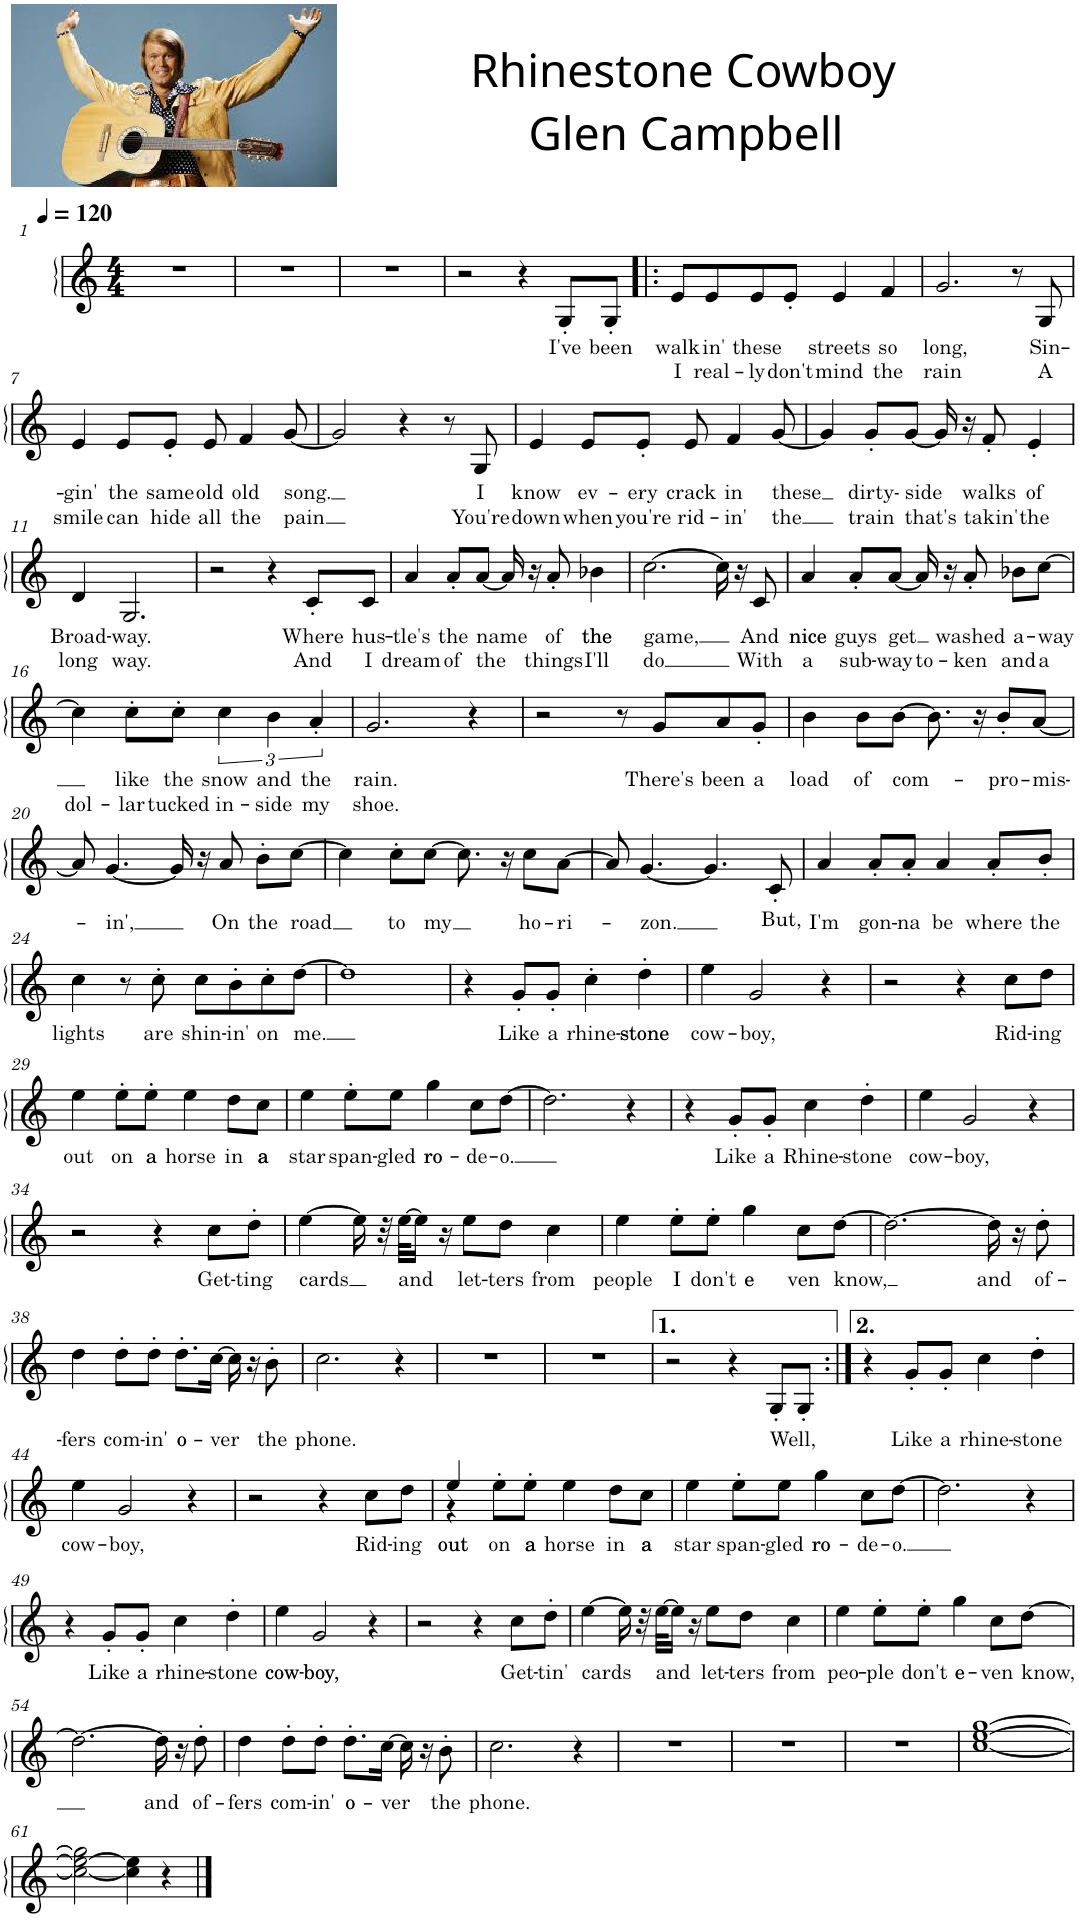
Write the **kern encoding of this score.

**kern	**text	**text
*part1	*part1	*part1
*staff1	*staff1	*staff1
*I"M	*	*
*I'M	*	*
*clefG2	*	*
*k[]	*	*
*M4/4	*	*
*MM120	*	*
=1	=1	=1
1r	.	.
=2	=2	=2
1r	.	.
=3	=3	=3
1r	.	.
=4	=4	=4
2r	.	.
4r	.	.
!	!LO:LY:b	!
8G'/L	I've	.
!	!LO:LY:b	!
8G'/J	been	.
=5!|:	=5!|:	=5!|:
!	!LO:LY:b	!LO:LY:b
8e/L	walk	I
!	!LO:LY:b	!LO:LY:b
8e/	in'	real-
!	!LO:LY:b	!LO:LY:b
8e/	these	-ly
!	!	!LO:LY:b
8e'/J	.	don't
!	!LO:LY:b	!LO:LY:b
4e/	streets	mind
!	!LO:LY:b	!LO:LY:b
4f/	so	the
=6	=6	=6
!	!LO:LY:b	!LO:LY:b
2.g/	long,	rain
8r	.	.
!	!LO:LY:b	!LO:LY:b
8G/	Sin-	A
!!LO:LB:g=z
=7	=7	=7
!	!LO:LY:b	!LO:LY:b
4e/	-gin'	smile
!	!LO:LY:b	!LO:LY:b
8e/L	the	can
!	!LO:LY:b	!LO:LY:b
8e'/J	same	hide
!	!LO:LY:b	!LO:LY:b
8e/	old	all
!	!LO:LY:b	!LO:LY:b
4f/	old	the
!	!LO:LY:b	!LO:LY:b
[8g/	song.	pain
=8	=8	=8
2g/]	.	.
4r	.	.
8r	.	.
!	!LO:LY:b	!LO:LY:b
8G/	I	You're
=9	=9	=9
!	!LO:LY:b	!LO:LY:b
4e/	know	down
!	!LO:LY:b	!LO:LY:b
8e/L	ev-	when
!	!LO:LY:b	!LO:LY:b
8e'/J	-ery	you're
!	!LO:LY:b	!LO:LY:b
8e/	crack	rid-
!	!LO:LY:b	!LO:LY:b
4f/	in	-in'
!	!LO:LY:b	!LO:LY:b
[8g/	these	the
=10	=10	=10
4g/]	.	.
!	!LO:LY:b	!LO:LY:b
8g'/L	dirty-	train
!	!LO:LY:b	!LO:LY:b
[8g/J	-side	that's
16g/]	.	.
16r	.	.
!	!LO:LY:b	!LO:LY:b
8f'/	walks	takin'
!	!LO:LY:b	!LO:LY:b
4e'/	of	the
!!LO:LB:g=z
=11	=11	=11
!	!LO:LY:b	!LO:LY:b
4d/	Broad-	long
!	!LO:LY:b	!LO:LY:b
2.G/	-way.	way.
=12	=12	=12
2r	.	.
4r	.	.
!	!LO:LY:b	!LO:LY:b
8c'/L	Where	And
!	!LO:LY:b	!LO:LY:b
8c/J	hus-	I
=13	=13	=13
!	!LO:LY:b	!LO:LY:b
4a/	-tle's	dream
!	!LO:LY:b	!LO:LY:b
8a'/L	the	of
!	!LO:LY:b	!LO:LY:b
[8a/J	name	the
16a/]	.	.
16r	.	.
!	!LO:LY:b	!LO:LY:b
8a'/	of	things
!	!LO:LY:b	!LO:LY:b
4b-X\	the	I'll
=14	=14	=14
!	!LO:LY:b	!LO:LY:b
[2.cc\	game,	do
16cc\]	.	.
16r	.	.
!	!LO:LY:b	!LO:LY:b
8c/	And	With
=15	=15	=15
!	!LO:LY:b	!LO:LY:b
4a/	nice	a
!	!LO:LY:b	!LO:LY:b
8a'/L	guys	sub-
!	!LO:LY:b	!LO:LY:b
[8a/J	get	-way
!	!	!LO:LY:b
16a/]	.	to-
16r	.	.
!	!LO:LY:b	!LO:LY:b
8a'/	washed	-ken
!	!LO:LY:b	!LO:LY:b
8b-X\L	a-	and
!	!LO:LY:b	!LO:LY:b
[8cc\J	-way	a
!!LO:LB:g=z
=16	=16	=16
!	!	!LO:LY:b
4cc\]	.	dol-
!	!LO:LY:b	!LO:LY:b
8cc'\L	like	-lar
!	!LO:LY:b	!LO:LY:b
8cc'\J	the	tucked
!	!LO:LY:b	!LO:LY:b
6cc\	snow	in-
!	!LO:LY:b	!LO:LY:b
6b\	and	-side
!	!LO:LY:b	!LO:LY:b
6a'/	the	my
=17	=17	=17
!	!LO:LY:b	!LO:LY:b
2.g/	rain.	shoe.
4r	.	.
=18	=18	=18
2r	.	.
8r	.	.
!	!LO:LY:b	!
8g/L	There's	.
!	!LO:LY:b	!
8a/	been	.
!	!LO:LY:b	!
8g'/J	a	.
=19	=19	=19
!	!LO:LY:b	!
4b\	load	.
!	!LO:LY:b	!
8b\L	of	.
!	!LO:LY:b	!
[8b\J	com-	.
8.b\]	.	.
16r	.	.
!	!LO:LY:b	!
8b'/L	-pro-	.
!	!LO:LY:b	!
[8a/J	-mis-	.
!!LO:LB:g=z
=20	=20	=20
8a/]	.	.
!	!LO:LY:b	!
[4.g/	-in',	.
16g/]	.	.
16r	.	.
!	!LO:LY:b	!
8a/	On	.
!	!LO:LY:b	!
8b'\L	the	.
!	!LO:LY:b	!
[8cc\J	road	.
=21	=21	=21
4cc\]	.	.
!	!LO:LY:b	!
8cc'\L	to	.
!	!LO:LY:b	!
[8cc\J	my	.
8.cc\]	.	.
16r	.	.
!	!LO:LY:b	!
8cc\L	ho-	.
!	!LO:LY:b	!
[8a\J	-ri-	.
=22	=22	=22
8a/]	.	.
!	!LO:LY:b	!
[4.g/	-zon.	.
4.g/]	.	.
!	!LO:LY:b	!
8c'/	But,	.
=23	=23	=23
!	!LO:LY:b	!
4a/	I'm	.
!	!LO:LY:b	!
8a'/L	gon-	.
!	!LO:LY:b	!
8a'/J	-na	.
!	!LO:LY:b	!
4a/	be	.
!	!LO:LY:b	!
8a'/L	where	.
!	!LO:LY:b	!
8b'/J	the	.
!!LO:LB:g=z
=24	=24	=24
!	!LO:LY:b	!
4cc\	lights	.
8r	.	.
!	!LO:LY:b	!
8cc'\	are	.
!	!LO:LY:b	!
8cc\L	shin-	.
!	!LO:LY:b	!
8b'\	-in'	.
!	!LO:LY:b	!
8cc'\	on	.
!	!LO:LY:b	!
[8dd\J	me.	.
=25	=25	=25
1dd]	.	.
=26	=26	=26
4r	.	.
!	!LO:LY:b	!
8g'/L	Like	.
!	!LO:LY:b	!
8g'/J	a	.
!	!LO:LY:b	!
4cc'\	rhine-	.
!	!LO:LY:b	!
4dd'\	stone	.
=27	=27	=27
!	!LO:LY:b	!
4ee\	cow-	.
!	!LO:LY:b	!
2g/	-boy,	.
4r	.	.
=28	=28	=28
2r	.	.
4r	.	.
!	!LO:LY:b	!
8cc\L	Rid-	.
!	!LO:LY:b	!
8dd\J	-ing	.
!!LO:LB:g=z
=29	=29	=29
!	!LO:LY:b	!
4ee\	out	.
!	!LO:LY:b	!
8ee'\L	on	.
!	!LO:LY:b	!
8ee'\J	a	.
!	!LO:LY:b	!
4ee\	horse	.
!	!LO:LY:b	!
8dd\L	in	.
!	!LO:LY:b	!
8cc\J	a	.
=30	=30	=30
!	!LO:LY:b	!
4ee\	star	.
!	!LO:LY:b	!
8ee'\L	span-	.
!	!LO:LY:b	!
8ee\J	-gled	.
!	!LO:LY:b	!
4gg\	ro	.
!	!LO:LY:b	!
8cc\L	-de-	.
!	!LO:LY:b	!
[8dd\J	-o.	.
=31	=31	=31
2.dd\]	.	.
4r	.	.
=32	=32	=32
4r	.	.
!	!LO:LY:b	!
8g'/L	Like	.
!	!LO:LY:b	!
8g'/J	a	.
!	!LO:LY:b	!
4cc\	Rhine-	.
!	!LO:LY:b	!
4dd'\	-stone	.
=33	=33	=33
!	!LO:LY:b	!
4ee\	cow-	.
!	!LO:LY:b	!
2g/	-boy,	.
4r	.	.
!!LO:LB:g=z
=34	=34	=34
2r	.	.
4r	.	.
!	!LO:LY:b	!
8cc\L	Get-	.
!	!LO:LY:b	!
8dd'\J	-ting	.
=35	=35	=35
!	!LO:LY:b	!
[4ee\	cards	.
16ee\]	.	.
32r	.	.
!	!LO:LY:b	!
[32ee\KLL	and	.
16ee\JJ]	.	.
16r	.	.
!	!LO:LY:b	!
8ee\L	let-	.
!	!LO:LY:b	!
8dd\J	-ters	.
!	!LO:LY:b	!
4cc\	from	.
=36	=36	=36
!	!LO:LY:b	!
4ee\	people	.
!	!LO:LY:b	!
8ee'\L	I	.
!	!LO:LY:b	!
8ee'\J	don't	.
!	!LO:LY:b	!
4gg\	e	.
!	!LO:LY:b	!
8cc\L	ven	.
!	!LO:LY:b	!
[8dd\J	know,	.
=37	=37	=37
2.dd\_	.	.
!	!LO:LY:b	!
16dd\]	and	.
16r	.	.
!	!LO:LY:b	!
8dd'\	of-	.
!!LO:LB:g=z
=38	=38	=38
!	!LO:LY:b	!
4dd\	-fers	.
!	!LO:LY:b	!
8dd'\L	com-	.
!	!LO:LY:b	!
8dd'\J	-in'	.
!	!LO:LY:b	!
8.dd'\L	o	.
!	!LO:LY:b	!
[16cc\Jk	-ver	.
16cc\]	.	.
16r	.	.
!	!LO:LY:b	!
8b'\	the	.
=39	=39	=39
!	!LO:LY:b	!
2.cc\	phone.	.
4r	.	.
=40	=40	=40
1r	.	.
=41	=41	=41
1r	.	.
=42	=42	=42
2r	.	.
4r	.	.
!	!LO:LY:b	!
8G'/L	Well,	.
8G'/J	.	.
=43:|!	=43:|!	=43:|!
4r	.	.
!	!LO:LY:b	!
8g'/L	Like	.
!	!LO:LY:b	!
8g'/J	a	.
!	!LO:LY:b	!
4cc\	rhine-	.
!	!LO:LY:b	!
4dd'\	-stone	.
!!LO:LB:g=z
=44	=44	=44
!	!LO:LY:b	!
4ee\	cow-	.
!	!LO:LY:b	!
2g/	-boy,	.
4r	.	.
=45	=45	=45
2r	.	.
4r	.	.
!	!LO:LY:b	!
8cc\L	Rid-	.
!	!LO:LY:b	!
8dd\J	-ing	.
=46	=46	=46
!	!LO:LY:b	!
*^	*	*
4ee/	4r	out	.
!	!	!LO:LY:b	!
8ee'\L	2.ryy	on	.
!	!	!LO:LY:b	!
8ee'\J	.	a	.
!	!	!LO:LY:b	!
4ee\	.	horse	.
!	!	!LO:LY:b	!
8dd\L	.	in	.
!	!	!LO:LY:b	!
8cc\J	.	a	.
*v	*v	*	*
=47	=47	=47
!	!LO:LY:b	!
4ee\	star	.
!	!LO:LY:b	!
8ee'\L	span-	.
!	!LO:LY:b	!
8ee\J	-gled	.
!	!LO:LY:b	!
4gg\	ro	.
!	!LO:LY:b	!
8cc\L	-de-	.
!	!LO:LY:b	!
[8dd\J	-o.	.
=48	=48	=48
2.dd\]	.	.
4r	.	.
!!LO:LB:g=z
=49	=49	=49
4r	.	.
!	!LO:LY:b	!
8g'/L	Like	.
!	!LO:LY:b	!
8g'/J	a	.
!	!LO:LY:b	!
4cc\	rhine-	.
!	!LO:LY:b	!
4dd'\	-stone	.
=50	=50	=50
!	!LO:LY:b	!
4ee\	cow	.
!	!LO:LY:b	!
2g/	boy,	.
4r	.	.
=51	=51	=51
2r	.	.
4r	.	.
!	!LO:LY:b	!
8cc\L	Get-	.
!	!LO:LY:b	!
8dd'\J	-tin'	.
=52	=52	=52
!	!LO:LY:b	!
[4ee\	cards	.
16ee\]	.	.
32r	.	.
!	!LO:LY:b	!
[32ee\KLL	and	.
16ee\JJ]	.	.
16r	.	.
!	!LO:LY:b	!
8ee\L	let-	.
!	!LO:LY:b	!
8dd\J	-ters	.
!	!LO:LY:b	!
4cc\	from	.
=53	=53	=53
!	!LO:LY:b	!
4ee\	peo-	.
!	!LO:LY:b	!
8ee'\L	-ple	.
!	!LO:LY:b	!
8ee'\J	don't	.
!	!LO:LY:b	!
4gg\	e	.
!	!LO:LY:b	!
8cc\L	-ven	.
!	!LO:LY:b	!
[8dd\J	know,	.
!!LO:LB:g=z
=54	=54	=54
2.dd\_	.	.
!	!LO:LY:b	!
16dd\]	and	.
16r	.	.
!	!LO:LY:b	!
8dd'\	of-	.
=55	=55	=55
!	!LO:LY:b	!
4dd\	-fers	.
!	!LO:LY:b	!
8dd'\L	com-	.
!	!LO:LY:b	!
8dd'\J	-in'	.
!	!LO:LY:b	!
8.dd'\L	o	.
!	!LO:LY:b	!
[16cc\Jk	-ver	.
16cc\]	.	.
16r	.	.
!	!LO:LY:b	!
8b'\	the	.
=56	=56	=56
!	!LO:LY:b	!
2.cc\	phone.	.
4r	.	.
=57	=57	=57
1r	.	.
=58	=58	=58
1r	.	.
=59	=59	=59
1r	.	.
=60	=60	=60
[1cc [1ee [1gg	.	.
!!LO:LB:g=z
=61	=61	=61
2cc\_ 2ee\_ 2gg\]	.	.
4cc\] 4ee\]	.	.
4r	.	.
==	==	==
*-	*-	*-
